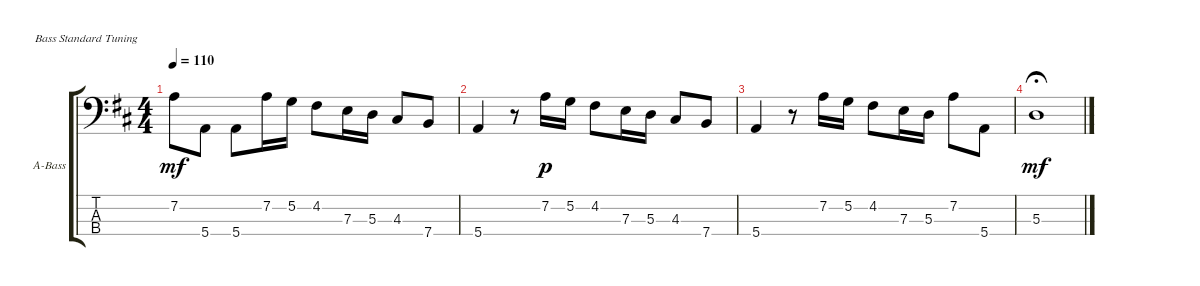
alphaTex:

\defaultSystemsLayout 4
\bracketExtendMode groupsimilarinstruments
\firstSystemTrackNameOrientation horizontal
\otherSystemsTrackNameOrientation horizontal
\track ("b.c" "A-Bass") {instrument acousticbass}
\staff {score tabs}
\tuning (G2 D2 A1 E1)
\ts (4 4)
\tempo 110
\clef f4
\scale
0.333333
\ks d
7.2.8{dy mf} 5.4.8 5.4.8 7.2.16 5.2.16 4.2.8 7.3.16 5.3.16 4.3.8 7.4.8 |
\scale
0.333333 5.4.4 r.8 7.2.16{dy p} 5.2.16 4.2.8 7.3.16 5.3.16 4.3.8 7.4.8 |
\scale
0.333333 5.4.4 r.8 7.2.16 5.2.16 4.2.8 7.3.16 5.3.16 7.2.8 5.4.8 |
5.3.1{dy mf fermata (medium 0.37)}
